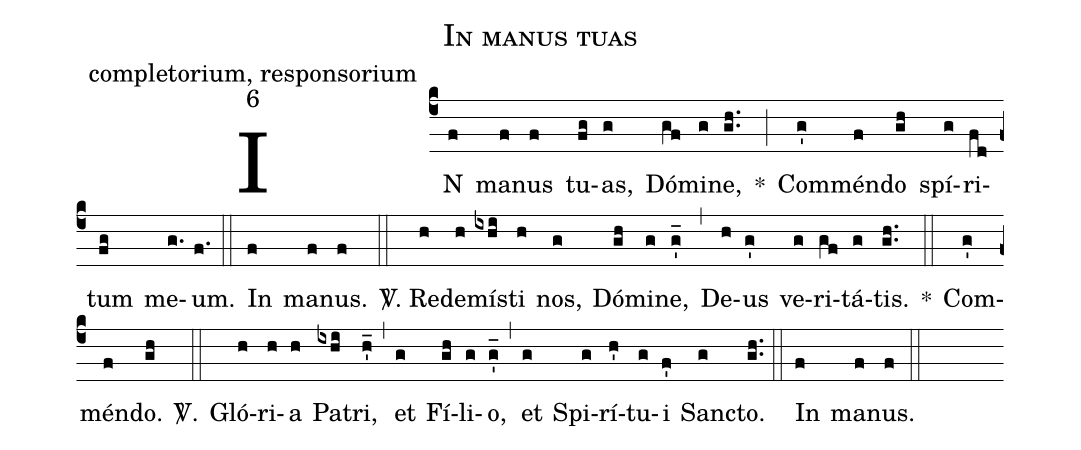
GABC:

name: In manus tuas;
office-part: completorium, responsorium;
mode: 6;
%%
(c4)
IN(f) ma(f)nus(f) tu(fg)as,(g) Dó(gf)mi(g)ne,(gh..) *(;)
Com(g')mén(f)do(gh) spí(g)ri(fd)tum(fg) me(g.)um.(f.) (::)
In(f) ma(f)nus.(f) (::)
<sp>V/</sp>. {Re}(h)de(h)mís(ixhi)ti(h) nos,(g) Dó(gh)mi(g)ne,(g'_) (,)
De(h)us(g') ve(g)ri(gf)tá(g)tis.(gh..) *(::)
Com(g')mén(f)do.(gh) <sp>V/</sp>.(::)
Gló(h)ri(h)a(h) Pa(ixhi)tri,(h'_) (,)
et(g) Fí(gh)li(g)o,(g'_) (,)
et(g) Spi(g)rí(h')tu(g)i(f') San(g)cto.(gh..) (::)
In(f) ma(f)nus.(f) (::)
